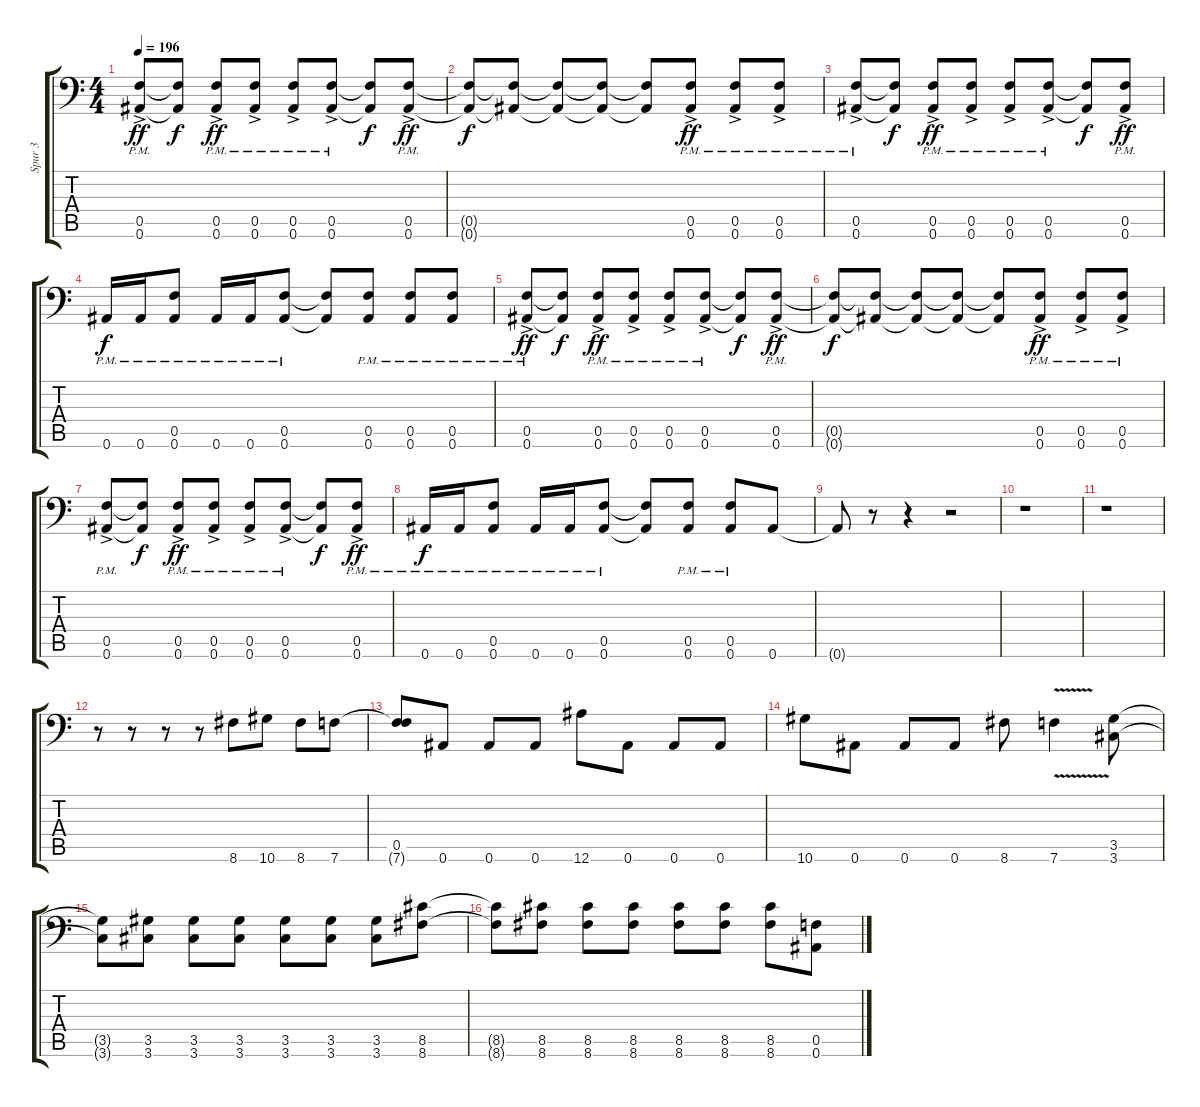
\track ("Spur 3" "Spur 3") {instrument distortionguitar}
\staff {score tabs}
\tuning (C4 G3 Eb3 Bb2 F2 Bb1) {hide}
\ts (4 4)
\tempo 196
\clef f4
\ks c
(0.5{ac pm} 0.6{ac pm}).8{dy ff} (0.5{t} 0.6{t}).8{dy f} (0.5{ac pm} 0.6{ac pm}).8{dy ff} (0.5{ac pm} 0.6{ac pm}).8 (0.5{ac pm} 0.6{ac pm}).8 (0.5{ac pm} 0.6{ac pm}).8 (0.5{t} 0.6{t}).8{dy f} (0.5{ac pm} 0.6{ac pm}).8{dy ff} |
(0.5{t} 0.6{t}).8{dy f} (0.5{t} 0.6{t}).8 (0.5{t} 0.6{t}).8 (0.5{t} 0.6{t}).8 (0.5{t} 0.6{t}).8 (0.5{ac pm} 0.6{ac pm}).8{dy ff} (0.5{ac pm} 0.6{ac pm}).8 (0.5{ac pm} 0.6{ac pm}).8 |
(0.5{ac pm} 0.6{ac pm}).8 (0.5{t} 0.6{t}).8{dy f} (0.5{ac pm} 0.6{ac pm}).8{dy ff} (0.5{ac pm} 0.6{ac pm}).8 (0.5{ac pm} 0.6{ac pm}).8 (0.5{ac pm} 0.6{ac pm}).8 (0.5{t} 0.6{t}).8{dy f} (0.5{ac pm} 0.6{ac pm}).8{dy ff} |
0.6{pm}.16{dy f} 0.6{pm}.16 (0.5{pm} 0.6{pm}).8 0.6{pm}.16 0.6{pm}.16 (0.5{pm} 0.6{pm}).8 (0.5{t} 0.6{t}).8 (0.5{pm} 0.6{pm}).8 (0.5{pm} 0.6{pm}).8 (0.5{pm} 0.6{pm}).8 |
(0.5{ac pm} 0.6{ac pm}).8{dy ff} (0.5{t} 0.6{t}).8{dy f} (0.5{ac pm} 0.6{ac pm}).8{dy ff} (0.5{ac pm} 0.6{ac pm}).8 (0.5{ac pm} 0.6{ac pm}).8 (0.5{ac pm} 0.6{ac pm}).8 (0.5{t} 0.6{t}).8{dy f} (0.5{ac pm} 0.6{ac pm}).8{dy ff} |
(0.5{t} 0.6{t}).8{dy f} (0.5{t} 0.6{t}).8 (0.5{t} 0.6{t}).8 (0.5{t} 0.6{t}).8 (0.5{t} 0.6{t}).8 (0.5{ac pm} 0.6{ac pm}).8{dy ff} (0.5{ac pm} 0.6{ac pm}).8 (0.5{ac pm} 0.6{ac pm}).8 |
(0.5{ac pm} 0.6{ac pm}).8 (0.5{t} 0.6{t}).8{dy f} (0.5{ac pm} 0.6{ac pm}).8{dy ff} (0.5{ac pm} 0.6{ac pm}).8 (0.5{ac pm} 0.6{ac pm}).8 (0.5{ac pm} 0.6{ac pm}).8 (0.5{t} 0.6{t}).8{dy f} (0.5{ac pm} 0.6{ac pm}).8{dy ff} |
0.6{pm}.16{dy f} 0.6{pm}.16 (0.5{pm} 0.6{pm}).8 0.6{pm}.16 0.6{pm}.16 (0.5{pm} 0.6{pm}).8 (0.5{t} 0.6{t}).8 (0.5{pm} 0.6{pm}).8 (0.5{pm} 0.6{pm}).8 0.6.8 |
0.6{t}.8 r.8 r.4 r.2 |
r.1 |
r.1 |
r.8 r.8 r.8 r.8 8.6.8 10.6.8 8.6.8 7.6.8 |
(0.5 7.6{t}).8 0.6.8 0.6.8 0.6.8 12.6.8 0.6.8 0.6.8 0.6.8 |
10.6.8 0.6.8 0.6.8 0.6.8 8.6.8 7.6{v}.4 (3.5 3.6).8 |
(3.5{t} 3.6{t}).8 (3.5 3.6).8 (3.5 3.6).8 (3.5 3.6).8 (3.5 3.6).8 (3.5 3.6).8 (3.5 3.6).8 (8.5 8.6).8 |
(8.5{t} 8.6{t}).8 (8.5 8.6).8 (8.5 8.6).8 (8.5 8.6).8 (8.5 8.6).8 (8.5 8.6).8 (8.5 8.6).8 (0.5 0.6).8
